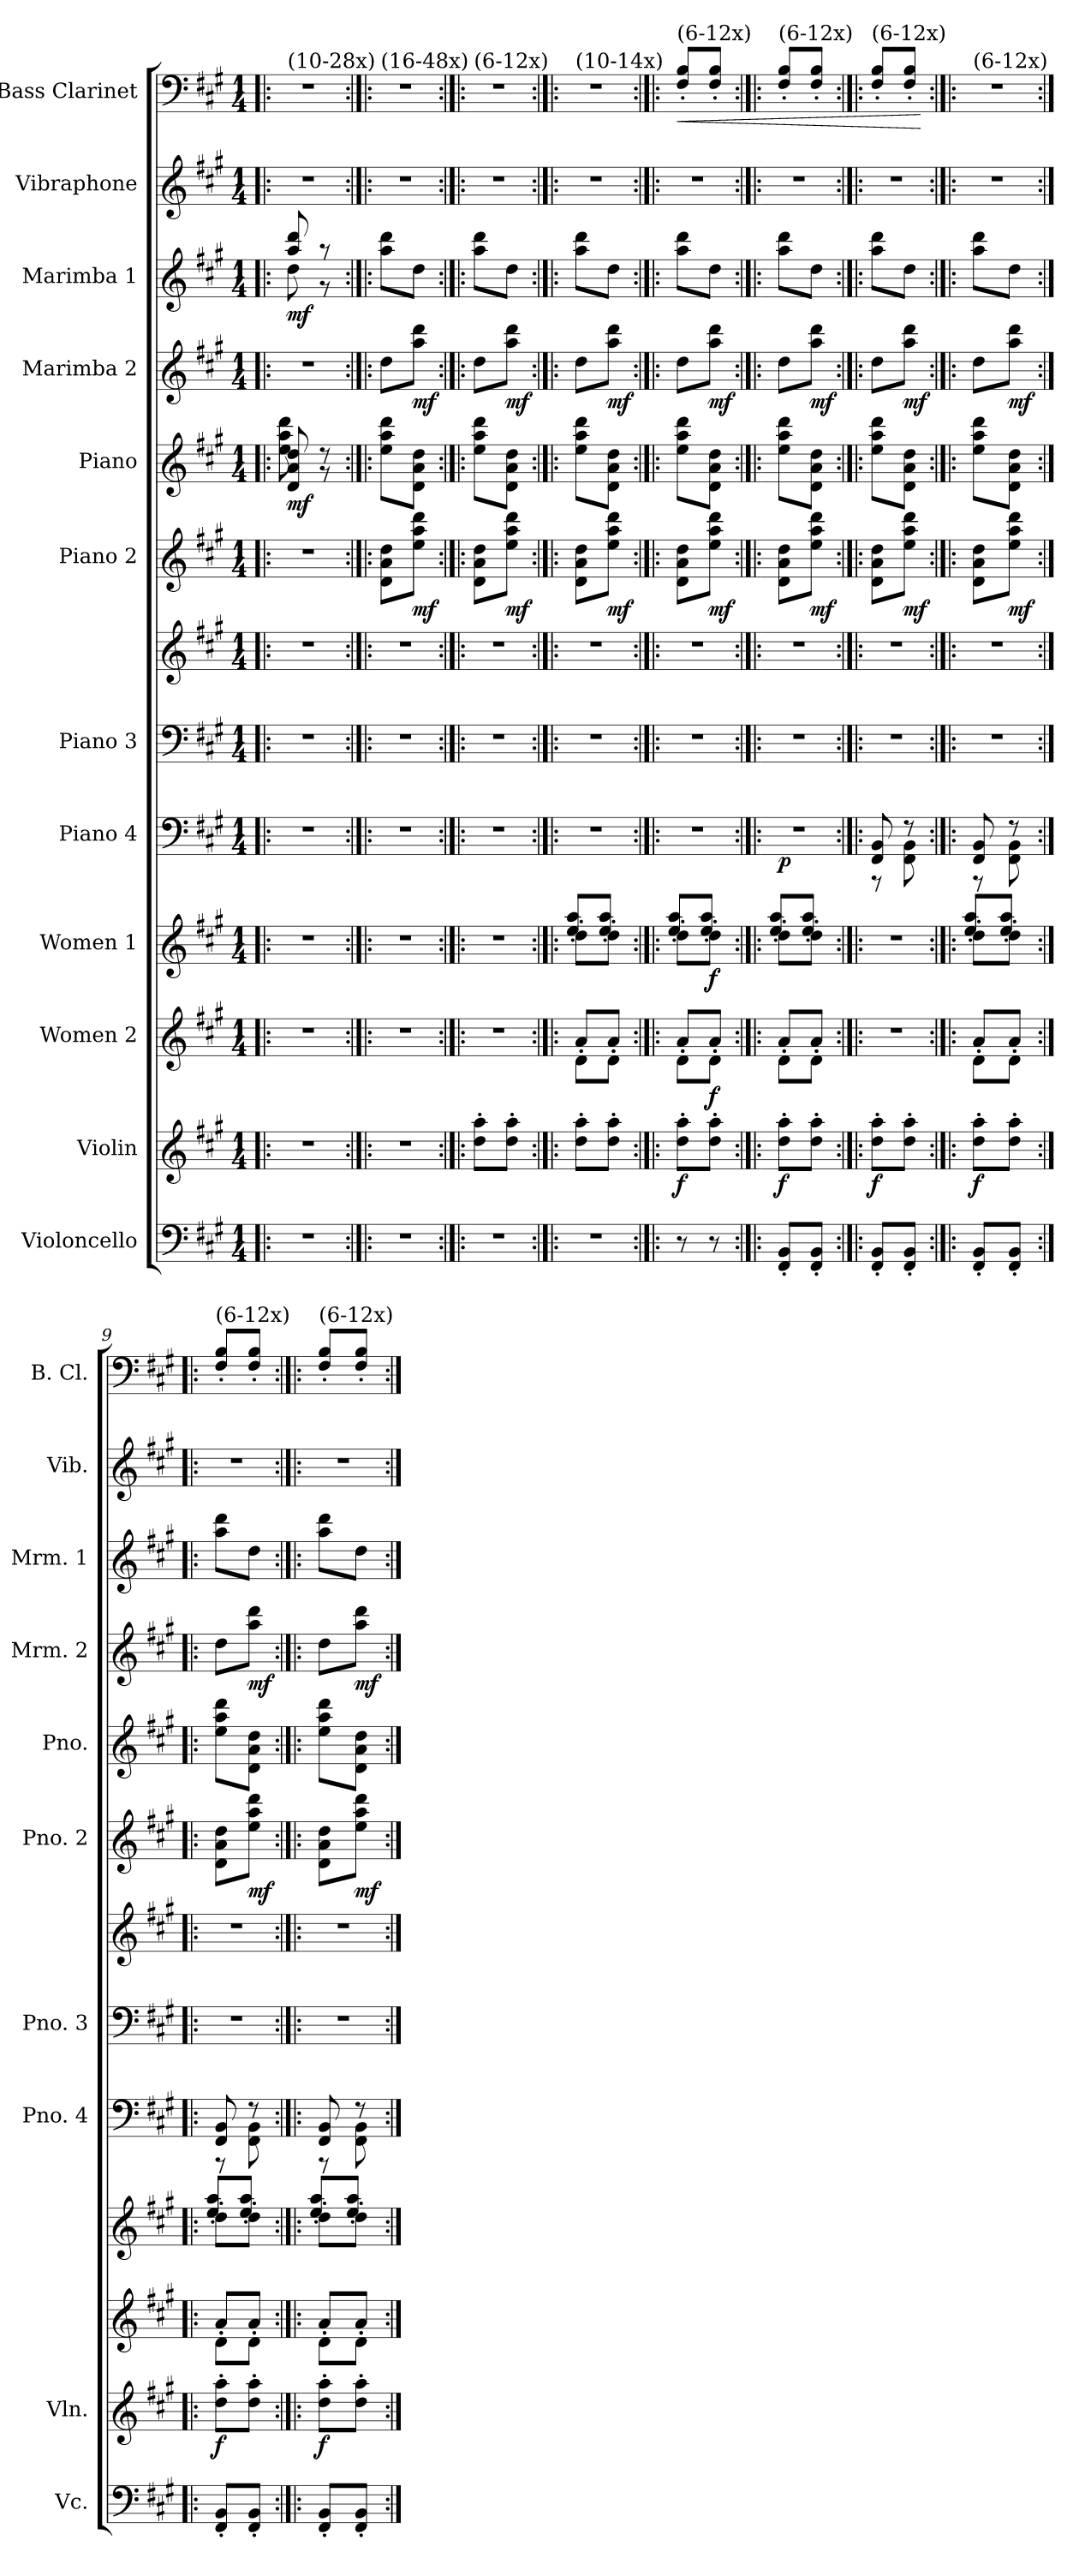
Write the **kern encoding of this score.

**kern	**kern	**dynam	**kern	**dynam	**kern	**dynam	**kern	**dynam	**kern	**kern	**kern	**dynam	**kern	**dynam	**kern	**dynam	**kern	**dynam	**kern	**kern	**dynam
*part12	*part11	*part11	*part10	*part10	*part9	*part9	*part8	*part8	*part7	*part7	*part6	*part6	*part5	*part5	*part4	*part4	*part3	*part3	*part2	*part1	*part1
*staff13	*staff12	*staff12	*staff11	*staff11	*staff10	*staff10	*staff9	*staff9	*staff8	*staff7	*staff6	*staff6	*staff5	*staff5	*staff4	*staff4	*staff3	*staff3	*staff2	*staff1	*staff1
*I"Violoncello	*I"Violin	*	*I"Women 2	*	*I"Women 1	*	*I"Piano 4	*	*I"Piano 3	*	*I"Piano 2	*	*I"Piano	*	*I"Marimba 2	*	*I"Marimba 1	*	*I"Vibraphone	*I"Bass Clarinet	*
*I'Vc.	*I'Vln.	*	*	*	*	*	*I'Pno. 4	*	*I'Pno. 3	*	*I'Pno. 2	*	*I'Pno.	*	*I'Mrm. 2	*	*I'Mrm. 1	*	*I'Vib.	*I'B. Cl.	*
*clefF4	*clefG2	*	*clefG2	*	*clefG2	*	*clefF4	*	*clefF4	*clefG2	*clefG2	*	*clefG2	*	*clefG2	*	*clefG2	*	*clefG2	*clefF4	*
*	*	*	*	*	*	*	*	*	*	*	*	*	*	*	*	*	*	*	*	*ITrd8c14	*
*k[f#c#g#]	*k[f#c#g#]	*	*k[f#c#g#]	*	*k[f#c#g#]	*	*k[f#c#g#]	*	*k[f#c#g#]	*k[f#c#g#]	*k[f#c#g#]	*	*k[f#c#g#]	*	*k[f#c#g#]	*	*k[f#c#g#]	*	*k[f#c#g#]	*k[f#c#g#]	*
*M1/4	*M1/4	*	*M1/4	*	*M1/4	*	*M1/4	*	*M1/4	*M1/4	*M1/4	*	*M1/4	*	*M1/4	*	*M1/4	*	*M1/4	*M1/4	*
*MM204	*MM204	*	*MM204	*	*MM204	*	*MM204	*	*MM204	*MM204	*MM204	*	*MM204	*	*MM204	*	*MM204	*	*MM204	*MM204	*
=1!|:	=1!|:	=1!|:	=1!|:	=1!|:	=1!|:	=1!|:	=1!|:	=1!|:	=1!|:	=1!|:	=1!|:	=1!|:	=1!|:	=1!|:	=1!|:	=1!|:	=1!|:	=1!|:	=1!|:	=1!|:	=1!|:
*	*	*	*	*	*	*	*	*	*	*	*	*	*^	*	*	*	*^	*	*	*	*
!	!	!	!	!	!	!	!	!	!	!	!	!	!	!	!	!	!	!	!	!	!	!LO:TX:a:t=(10-28x)	!
!	!	!	!	!	!	!	!	!	!	!	!	!	!	!	!LO:DY:b	!	!	!	!	!LO:DY:b	!	!	!
4r	4r	.	4r	.	4r	.	4r	.	4r	4r	4r	.	8d/ 8a/ 8dd/	8ee\ 8aa\ 8ddd\	mf	4r	.	8dd\	8aa/ 8ddd/	mf	4r	4r	.
.	.	.	.	.	.	.	.	.	.	.	.	.	8r	8r	.	.	.	8r	8r	.	.	.	.
=2:|!|:	=2:|!|:	=2:|!|:	=2:|!|:	=2:|!|:	=2:|!|:	=2:|!|:	=2:|!|:	=2:|!|:	=2:|!|:	=2:|!|:	=2:|!|:	=2:|!|:	=2:|!|:	=2:|!|:	=2:|!|:	=2:|!|:	=2:|!|:	=2:|!|:	=2:|!|:	=2:|!|:	=2:|!|:	=2:|!|:	=2:|!|:
!	!	!	!	!	!	!	!	!	!	!	!	!	!	!	!	!	!	!	!	!	!	!LO:TX:a:t=(16-48x)	!
*	*	*	*	*	*	*	*	*	*	*	*	*	*v	*v	*	*	*	*v	*v	*	*	*	*
4r	4r	.	4r	.	4r	.	4r	.	4r	4r	8d\ 8a\ 8dd\L	.	8ee\ 8aa\ 8ddd\L	.	8dd\L	.	8aa\ 8ddd\L	.	4r	4r	.
!	!	!	!	!	!	!	!	!	!	!	!	!LO:DY:b	!	!	!	!LO:DY:b	!	!	!	!	!
.	.	.	.	.	.	.	.	.	.	.	8ee\ 8aa\ 8ddd\J	mf	8d\ 8a\ 8dd\J	.	8aa\ 8ddd\J	mf	8dd\J	.	.	.	.
=3:|!|:	=3:|!|:	=3:|!|:	=3:|!|:	=3:|!|:	=3:|!|:	=3:|!|:	=3:|!|:	=3:|!|:	=3:|!|:	=3:|!|:	=3:|!|:	=3:|!|:	=3:|!|:	=3:|!|:	=3:|!|:	=3:|!|:	=3:|!|:	=3:|!|:	=3:|!|:	=3:|!|:	=3:|!|:
!	!	!	!	!	!	!	!	!	!	!	!	!	!	!	!	!	!	!	!	!LO:TX:a:t=(6-12x)	!
4r	8dd\' 8aa\'L	.	4r	.	4r	.	4r	.	4r	4r	8d\ 8a\ 8dd\L	.	8ee\ 8aa\ 8ddd\L	.	8dd\L	.	8aa\ 8ddd\L	.	4r	4r	.
!	!	!	!	!	!	!	!	!	!	!	!	!LO:DY:b	!	!	!	!LO:DY:b	!	!	!	!	!
.	8dd\' 8aa\'J	.	.	.	.	.	.	.	.	.	8ee\ 8aa\ 8ddd\J	mf	8d\ 8a\ 8dd\J	.	8aa\ 8ddd\J	mf	8dd\J	.	.	.	.
=4:|!|:	=4:|!|:	=4:|!|:	=4:|!|:	=4:|!|:	=4:|!|:	=4:|!|:	=4:|!|:	=4:|!|:	=4:|!|:	=4:|!|:	=4:|!|:	=4:|!|:	=4:|!|:	=4:|!|:	=4:|!|:	=4:|!|:	=4:|!|:	=4:|!|:	=4:|!|:	=4:|!|:	=4:|!|:
*	*	*	*^	*	*^	*	*	*	*	*	*	*	*	*	*	*	*	*	*	*	*
!	!	!	!	!	!	!	!	!	!	!	!	!	!	!	!	!	!	!	!	!	!	!LO:TX:a:t=(10-14x)	!
4r	8dd\' 8aa\'L	.	8d'\L	8a'/L	.	8dd'\L	8ee/' 8aa/'L	.	4r	.	4r	4r	8d\ 8a\ 8dd\L	.	8ee\ 8aa\ 8ddd\L	.	8dd\L	.	8aa\ 8ddd\L	.	4r	4r	.
!	!	!	!	!	!	!	!	!	!	!	!	!	!	!LO:DY:b	!	!	!	!LO:DY:b	!	!	!	!	!
.	8dd\' 8aa\'J	.	8d'\J	8a'/J	.	8dd'\J	8ee/' 8aa/'J	.	.	.	.	.	8ee\ 8aa\ 8ddd\J	mf	8d\ 8a\ 8dd\J	.	8aa\ 8ddd\J	mf	8dd\J	.	.	.	.
=5:|!|:	=5:|!|:	=5:|!|:	=5:|!|:	=5:|!|:	=5:|!|:	=5:|!|:	=5:|!|:	=5:|!|:	=5:|!|:	=5:|!|:	=5:|!|:	=5:|!|:	=5:|!|:	=5:|!|:	=5:|!|:	=5:|!|:	=5:|!|:	=5:|!|:	=5:|!|:	=5:|!|:	=5:|!|:	=5:|!|:	=5:|!|:
!	!	!	!	!	!	!	!	!	!	!	!	!	!	!	!	!	!	!	!	!	!	!LO:TX:a:t=(6-12x)	!
!	!	!LO:DY:b	!	!	!	!	!	!	!	!	!	!	!	!	!	!	!	!	!	!	!	!	!LO:HP:b
8r	8dd\' 8aa\'L	f	8d'\L	8a'/L	.	8dd'\L	8ee/' 8aa/'L	.	4r	.	4r	4r	8d\ 8a\ 8dd\L	.	8ee\ 8aa\ 8ddd\L	.	8dd\L	.	8aa\ 8ddd\L	.	4r	8FF#/' 8BB/'L	<
!	!	!	!	!	!LO:DY:b	!	!	!LO:DY:b	!	!	!	!	!	!LO:DY:b	!	!	!	!LO:DY:b	!	!	!	!	!
8r	8dd\' 8aa\'J	.	8d'\J	8a'/J	f	8dd'\J	8ee/' 8aa/'J	f	.	.	.	.	8ee\ 8aa\ 8ddd\J	mf	8d\ 8a\ 8dd\J	.	8aa\ 8ddd\J	mf	8dd\J	.	.	8FF#/' 8BB/'J	.
=6:|!|:	=6:|!|:	=6:|!|:	=6:|!|:	=6:|!|:	=6:|!|:	=6:|!|:	=6:|!|:	=6:|!|:	=6:|!|:	=6:|!|:	=6:|!|:	=6:|!|:	=6:|!|:	=6:|!|:	=6:|!|:	=6:|!|:	=6:|!|:	=6:|!|:	=6:|!|:	=6:|!|:	=6:|!|:	=6:|!|:	=6:|!|:
!	!	!	!	!	!	!	!	!	!	!	!	!	!	!	!	!	!	!	!	!	!	!LO:TX:a:t=(6-12x)	!
!	!	!LO:DY:b	!	!	!	!	!	!	!	!LO:DY:b	!	!	!	!	!	!	!	!	!	!	!	!	!
8FF#/' 8BB/'L	8dd\' 8aa\'L	f	8d'\L	8a'/L	.	8dd'\L	8ee/' 8aa/'L	.	4r	p	4r	4r	8d\ 8a\ 8dd\L	.	8ee\ 8aa\ 8ddd\L	.	8dd\L	.	8aa\ 8ddd\L	.	4r	8FF#/' 8BB/'L	.
!	!	!	!	!	!	!	!	!	!	!	!	!	!	!LO:DY:b	!	!	!	!LO:DY:b	!	!	!	!	!
8FF#/' 8BB/'J	8dd\' 8aa\'J	.	8d'\J	8a'/J	.	8dd'\J	8ee/' 8aa/'J	.	.	.	.	.	8ee\ 8aa\ 8ddd\J	mf	8d\ 8a\ 8dd\J	.	8aa\ 8ddd\J	mf	8dd\J	.	.	8FF#/' 8BB/'J	.
=7:|!|:	=7:|!|:	=7:|!|:	=7:|!|:	=7:|!|:	=7:|!|:	=7:|!|:	=7:|!|:	=7:|!|:	=7:|!|:	=7:|!|:	=7:|!|:	=7:|!|:	=7:|!|:	=7:|!|:	=7:|!|:	=7:|!|:	=7:|!|:	=7:|!|:	=7:|!|:	=7:|!|:	=7:|!|:	=7:|!|:	=7:|!|:
*	*	*	*	*	*	*	*	*	*^	*	*	*	*	*	*	*	*	*	*	*	*	*	*
!	!	!	!	!	!	!	!	!	!	!	!	!	!	!	!	!	!	!	!	!	!	!	!LO:TX:a:t=(6-12x)	!
!	!	!LO:DY:b	!	!	!	!	!	!	!	!	!	!	!	!	!	!	!	!	!	!	!	!	!	!
*	*	*	*v	*v	*	*	*	*	*	*	*	*	*	*	*	*	*	*	*	*	*	*	*	*
*	*	*	*	*	*v	*v	*	*	*	*	*	*	*	*	*	*	*	*	*	*	*	*	*
8FF#/' 8BB/'L	8dd\' 8aa\'L	f	4r	.	4r	.	8FF#/ 8BB/	8r	.	4r	4r	8d\ 8a\ 8dd\L	.	8ee\ 8aa\ 8ddd\L	.	8dd\L	.	8aa\ 8ddd\L	.	4r	8FF#/' 8BB/'L	.
!	!	!	!	!	!	!	!	!	!	!	!	!	!LO:DY:b	!	!	!	!LO:DY:b	!	!	!	!	!
8FF#/' 8BB/'J	8dd\' 8aa\'J	.	.	.	.	.	8r	8FF#\ 8BB\	.	.	.	8ee\ 8aa\ 8ddd\J	mf	8d\ 8a\ 8dd\J	.	8aa\ 8ddd\J	mf	8dd\J	.	.	8FF#/' 8BB/'J	.
*	*	*	*	*	*	*	*v	*v	*	*	*	*	*	*	*	*	*	*	*	*	*	*
.	.	.	.	.	.	.	.	.	.	.	.	.	.	.	.	.	.	.	.	.	[
=8:|!|:	=8:|!|:	=8:|!|:	=8:|!|:	=8:|!|:	=8:|!|:	=8:|!|:	=8:|!|:	=8:|!|:	=8:|!|:	=8:|!|:	=8:|!|:	=8:|!|:	=8:|!|:	=8:|!|:	=8:|!|:	=8:|!|:	=8:|!|:	=8:|!|:	=8:|!|:	=8:|!|:	=8:|!|:
*	*	*	*^	*	*^	*	*^	*	*	*	*	*	*	*	*	*	*	*	*	*	*
!	!	!	!	!	!	!	!	!	!	!	!	!	!	!	!	!	!	!	!	!	!	!	!LO:TX:a:t=(6-12x)	!
!	!	!LO:DY:b	!	!	!	!	!	!	!	!	!	!	!	!	!	!	!	!	!	!	!	!	!	!
8FF#/' 8BB/'L	8dd\' 8aa\'L	f	8d'\L	8a'/L	.	8dd'\L	8ee/' 8aa/'L	.	8FF#/ 8BB/	8r	.	4r	4r	8d\ 8a\ 8dd\L	.	8ee\ 8aa\ 8ddd\L	.	8dd\L	.	8aa\ 8ddd\L	.	4r	4r	.
!	!	!	!	!	!	!	!	!	!	!	!	!	!	!	!LO:DY:b	!	!	!	!LO:DY:b	!	!	!	!	!
8FF#/' 8BB/'J	8dd\' 8aa\'J	.	8d'\J	8a'/J	.	8dd'\J	8ee/' 8aa/'J	.	8r	8FF#\ 8BB\	.	.	.	8ee\ 8aa\ 8ddd\J	mf	8d\ 8a\ 8dd\J	.	8aa\ 8ddd\J	mf	8dd\J	.	.	.	.
=9:|!|:	=9:|!|:	=9:|!|:	=9:|!|:	=9:|!|:	=9:|!|:	=9:|!|:	=9:|!|:	=9:|!|:	=9:|!|:	=9:|!|:	=9:|!|:	=9:|!|:	=9:|!|:	=9:|!|:	=9:|!|:	=9:|!|:	=9:|!|:	=9:|!|:	=9:|!|:	=9:|!|:	=9:|!|:	=9:|!|:	=9:|!|:	=9:|!|:
!	!	!	!	!	!	!	!	!	!	!	!	!	!	!	!	!	!	!	!	!	!	!	!LO:TX:a:t=(6-12x)	!
!	!	!LO:DY:b	!	!	!	!	!	!	!	!	!	!	!	!	!	!	!	!	!	!	!	!	!	!
8FF#/' 8BB/'L	8dd\' 8aa\'L	f	8d'\L	8a'/L	.	8dd'\L	8ee/' 8aa/'L	.	8FF#/ 8BB/	8r	.	4r	4r	8d\ 8a\ 8dd\L	.	8ee\ 8aa\ 8ddd\L	.	8dd\L	.	8aa\ 8ddd\L	.	4r	8FF#/' 8BB/'L	.
!	!	!	!	!	!	!	!	!	!	!	!	!	!	!	!LO:DY:b	!	!	!	!LO:DY:b	!	!	!	!	!
8FF#/' 8BB/'J	8dd\' 8aa\'J	.	8d'\J	8a'/J	.	8dd'\J	8ee/' 8aa/'J	.	8r	8FF#\ 8BB\	.	.	.	8ee\ 8aa\ 8ddd\J	mf	8d\ 8a\ 8dd\J	.	8aa\ 8ddd\J	mf	8dd\J	.	.	8FF#/' 8BB/'J	.
=10:|!|:	=10:|!|:	=10:|!|:	=10:|!|:	=10:|!|:	=10:|!|:	=10:|!|:	=10:|!|:	=10:|!|:	=10:|!|:	=10:|!|:	=10:|!|:	=10:|!|:	=10:|!|:	=10:|!|:	=10:|!|:	=10:|!|:	=10:|!|:	=10:|!|:	=10:|!|:	=10:|!|:	=10:|!|:	=10:|!|:	=10:|!|:	=10:|!|:
!	!	!	!	!	!	!	!	!	!	!	!	!	!	!	!	!	!	!	!	!	!	!	!LO:TX:a:t=(6-12x)	!
!	!	!LO:DY:b	!	!	!	!	!	!	!	!	!	!	!	!	!	!	!	!	!	!	!	!	!	!
8FF#/' 8BB/'L	8dd\' 8aa\'L	f	8d'\L	8a'/L	.	8dd'\L	8ee/' 8aa/'L	.	8FF#/ 8BB/	8r	.	4r	4r	8d\ 8a\ 8dd\L	.	8ee\ 8aa\ 8ddd\L	.	8dd\L	.	8aa\ 8ddd\L	.	4r	8FF#/' 8BB/'L	.
!	!	!	!	!	!	!	!	!	!	!	!	!	!	!	!LO:DY:b	!	!	!	!LO:DY:b	!	!	!	!	!
8FF#/' 8BB/'J	8dd\' 8aa\'J	.	8d'\J	8a'/J	.	8dd'\J	8ee/' 8aa/'J	.	8r	8FF#\ 8BB\	.	.	.	8ee\ 8aa\ 8ddd\J	mf	8d\ 8a\ 8dd\J	.	8aa\ 8ddd\J	mf	8dd\J	.	.	8FF#/' 8BB/'J	.
*	*	*	*v	*v	*	*	*	*	*v	*v	*	*	*	*	*	*	*	*	*	*	*	*	*	*
*	*	*	*	*	*v	*v	*	*	*	*	*	*	*	*	*	*	*	*	*	*	*	*
=:|!	=:|!	=:|!	=:|!	=:|!	=:|!	=:|!	=:|!	=:|!	=:|!	=:|!	=:|!	=:|!	=:|!	=:|!	=:|!	=:|!	=:|!	=:|!	=:|!	=:|!	=:|!
*-	*-	*-	*-	*-	*-	*-	*-	*-	*-	*-	*-	*-	*-	*-	*-	*-	*-	*-	*-	*-	*-
